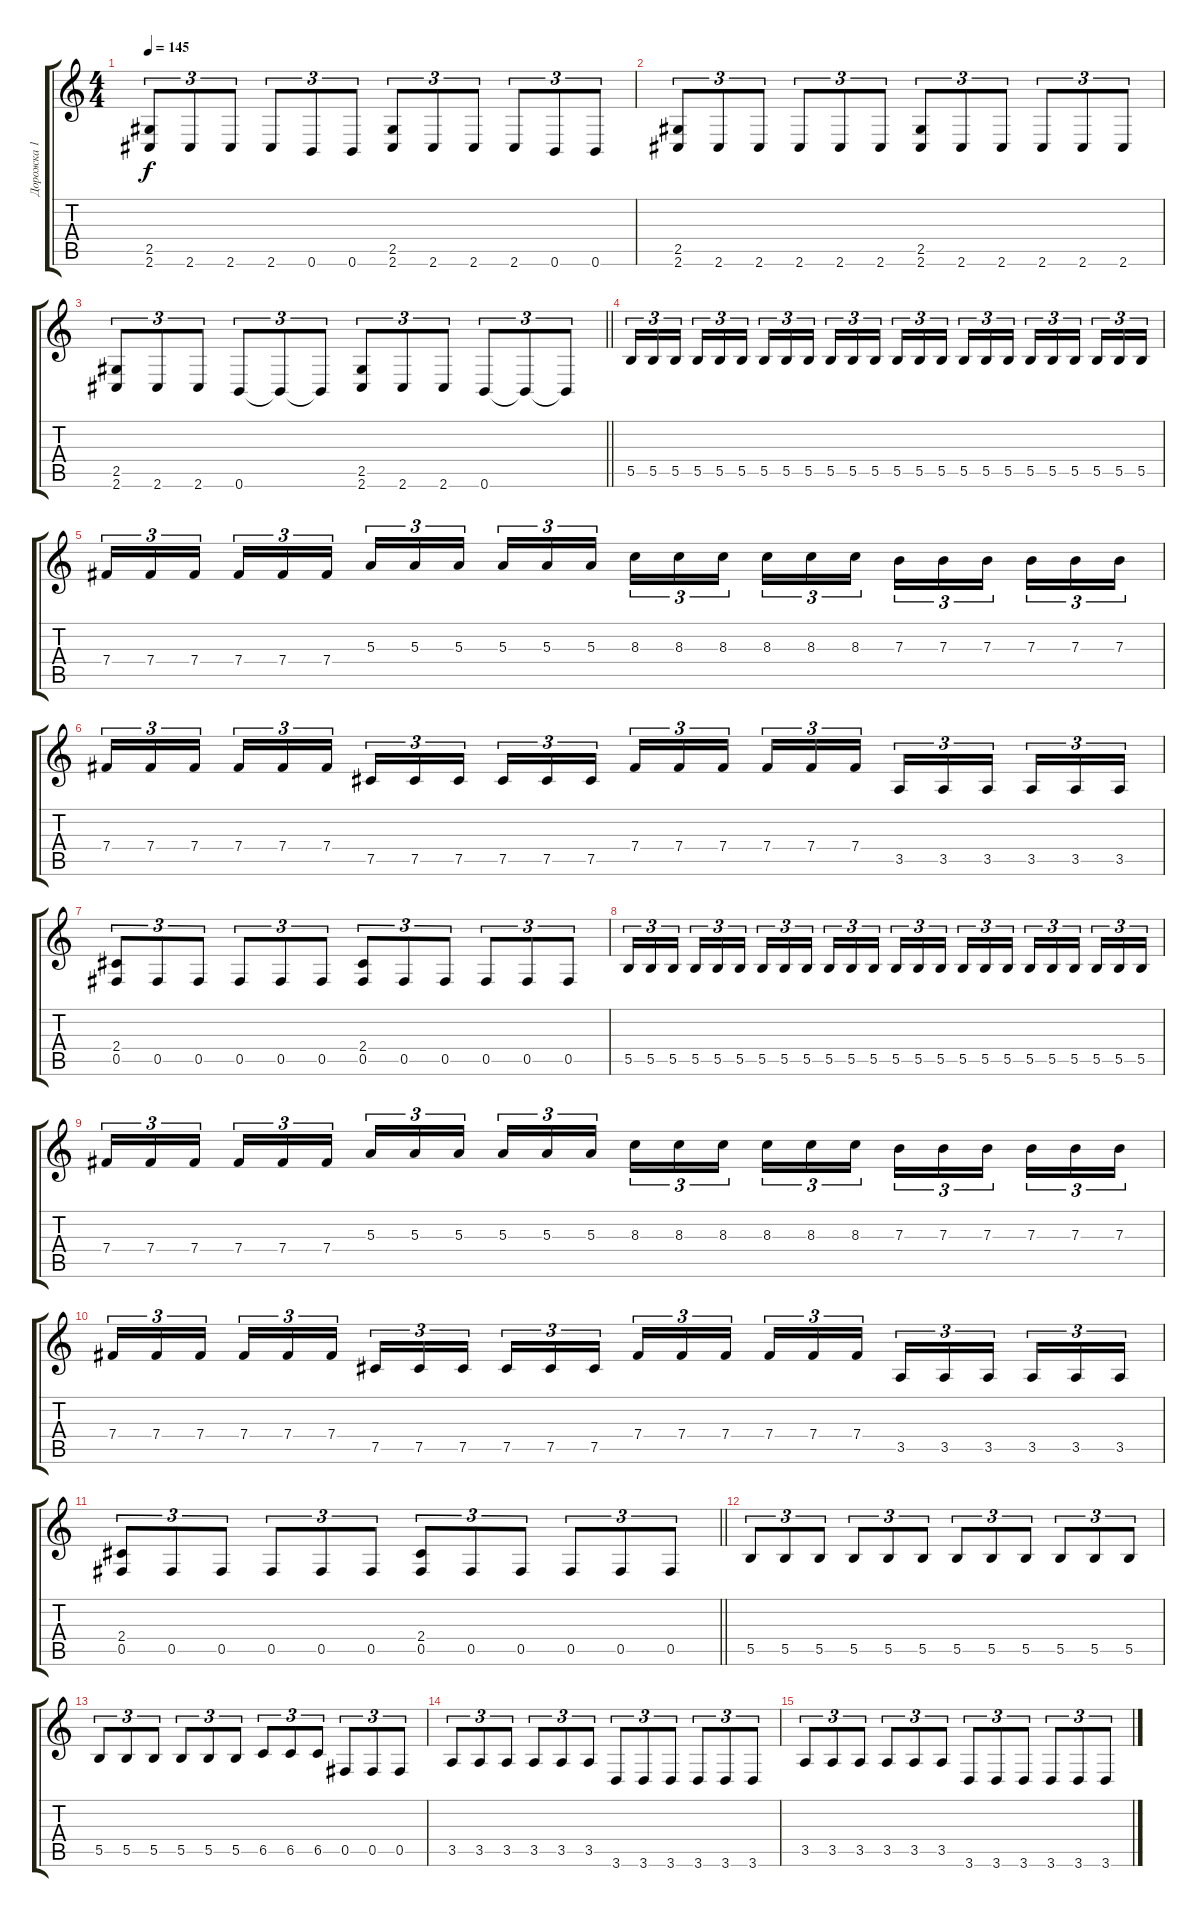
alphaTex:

\track ("Дорожка 1" "Дорожка 1") {instrument distortionguitar}
\staff {score tabs}
\tuning (Db4 Ab3 E3 B2 Gb2 B1) {hide}
\ts (4 4)
\tempo 145
\clef g2
\ks c
(2.5 2.6).8{tu (3 2) dy f} 2.6.8{tu (3 2)} 2.6.8{tu (3 2)} 2.6.8{tu (3 2)} 0.6.8{tu (3 2)} 0.6.8{tu (3 2)} (2.5 2.6).8{tu (3 2)} 2.6.8{tu (3 2)} 2.6.8{tu (3 2)} 2.6.8{tu (3 2)} 0.6.8{tu (3 2)} 0.6.8{tu (3 2)} |
(2.5 2.6).8{tu (3 2)} 2.6.8{tu (3 2)} 2.6.8{tu (3 2)} 2.6.8{tu (3 2)} 2.6.8{tu (3 2)} 2.6.8{tu (3 2)} (2.5 2.6).8{tu (3 2)} 2.6.8{tu (3 2)} 2.6.8{tu (3 2)} 2.6.8{tu (3 2)} 2.6.8{tu (3 2)} 2.6.8{tu (3 2)} |
\barLineRight lightlight
(2.5 2.6).8{tu (3 2)} 2.6.8{tu (3 2)} 2.6.8{tu (3 2)} 0.6.8{tu (3 2)} 0.6{t}.8{tu (3 2)} 0.6{t}.8{tu (3 2)} (2.5 2.6).8{tu (3 2)} 2.6.8{tu (3 2)} 2.6.8{tu (3 2)} 0.6.8{tu (3 2)} 0.6{t}.8{tu (3 2)} 0.6{t}.8{tu (3 2)} |
\section ("" " ")
5.5.16{tu (3 2)} 5.5.16{tu (3 2)} 5.5.16{tu (3 2) beam splitsecondary} 5.5.16{tu (3 2)} 5.5.16{tu (3 2)} 5.5.16{tu (3 2)} 5.5.16{tu (3 2)} 5.5.16{tu (3 2)} 5.5.16{tu (3 2) beam splitsecondary} 5.5.16{tu (3 2)} 5.5.16{tu (3 2)} 5.5.16{tu (3 2)} 5.5.16{tu (3 2)} 5.5.16{tu (3 2)} 5.5.16{tu (3 2) beam splitsecondary} 5.5.16{tu (3 2)} 5.5.16{tu (3 2)} 5.5.16{tu (3 2)} 5.5.16{tu (3 2)} 5.5.16{tu (3 2)} 5.5.16{tu (3 2) beam splitsecondary} 5.5.16{tu (3 2)} 5.5.16{tu (3 2)} 5.5.16{tu (3 2)} |
7.4.16{tu (3 2)} 7.4.16{tu (3 2)} 7.4.16{tu (3 2) beam splitsecondary} 7.4.16{tu (3 2)} 7.4.16{tu (3 2)} 7.4.16{tu (3 2)} 5.3.16{tu (3 2)} 5.3.16{tu (3 2)} 5.3.16{tu (3 2) beam splitsecondary} 5.3.16{tu (3 2)} 5.3.16{tu (3 2)} 5.3.16{tu (3 2)} 8.3.16{tu (3 2)} 8.3.16{tu (3 2)} 8.3.16{tu (3 2) beam splitsecondary} 8.3.16{tu (3 2)} 8.3.16{tu (3 2)} 8.3.16{tu (3 2)} 7.3.16{tu (3 2)} 7.3.16{tu (3 2)} 7.3.16{tu (3 2) beam splitsecondary} 7.3.16{tu (3 2)} 7.3.16{tu (3 2)} 7.3.16{tu (3 2)} |
7.4.16{tu (3 2)} 7.4.16{tu (3 2)} 7.4.16{tu (3 2) beam splitsecondary} 7.4.16{tu (3 2)} 7.4.16{tu (3 2)} 7.4.16{tu (3 2)} 7.5.16{tu (3 2)} 7.5.16{tu (3 2)} 7.5.16{tu (3 2) beam splitsecondary} 7.5.16{tu (3 2)} 7.5.16{tu (3 2)} 7.5.16{tu (3 2)} 7.4.16{tu (3 2)} 7.4.16{tu (3 2)} 7.4.16{tu (3 2) beam splitsecondary} 7.4.16{tu (3 2)} 7.4.16{tu (3 2)} 7.4.16{tu (3 2)} 3.5.16{tu (3 2)} 3.5.16{tu (3 2)} 3.5.16{tu (3 2) beam splitsecondary} 3.5.16{tu (3 2)} 3.5.16{tu (3 2)} 3.5.16{tu (3 2)} |
(2.4 0.5).8{tu (3 2)} 0.5.8{tu (3 2)} 0.5.8{tu (3 2)} 0.5.8{tu (3 2)} 0.5.8{tu (3 2)} 0.5.8{tu (3 2)} (2.4 0.5).8{tu (3 2)} 0.5.8{tu (3 2)} 0.5.8{tu (3 2)} 0.5.8{tu (3 2)} 0.5.8{tu (3 2)} 0.5.8{tu (3 2)} |
5.5.16{tu (3 2)} 5.5.16{tu (3 2)} 5.5.16{tu (3 2) beam splitsecondary} 5.5.16{tu (3 2)} 5.5.16{tu (3 2)} 5.5.16{tu (3 2)} 5.5.16{tu (3 2)} 5.5.16{tu (3 2)} 5.5.16{tu (3 2) beam splitsecondary} 5.5.16{tu (3 2)} 5.5.16{tu (3 2)} 5.5.16{tu (3 2)} 5.5.16{tu (3 2)} 5.5.16{tu (3 2)} 5.5.16{tu (3 2) beam splitsecondary} 5.5.16{tu (3 2)} 5.5.16{tu (3 2)} 5.5.16{tu (3 2)} 5.5.16{tu (3 2)} 5.5.16{tu (3 2)} 5.5.16{tu (3 2) beam splitsecondary} 5.5.16{tu (3 2)} 5.5.16{tu (3 2)} 5.5.16{tu (3 2)} |
7.4.16{tu (3 2)} 7.4.16{tu (3 2)} 7.4.16{tu (3 2) beam splitsecondary} 7.4.16{tu (3 2)} 7.4.16{tu (3 2)} 7.4.16{tu (3 2)} 5.3.16{tu (3 2)} 5.3.16{tu (3 2)} 5.3.16{tu (3 2) beam splitsecondary} 5.3.16{tu (3 2)} 5.3.16{tu (3 2)} 5.3.16{tu (3 2)} 8.3.16{tu (3 2)} 8.3.16{tu (3 2)} 8.3.16{tu (3 2) beam splitsecondary} 8.3.16{tu (3 2)} 8.3.16{tu (3 2)} 8.3.16{tu (3 2)} 7.3.16{tu (3 2)} 7.3.16{tu (3 2)} 7.3.16{tu (3 2) beam splitsecondary} 7.3.16{tu (3 2)} 7.3.16{tu (3 2)} 7.3.16{tu (3 2)} |
7.4.16{tu (3 2)} 7.4.16{tu (3 2)} 7.4.16{tu (3 2) beam splitsecondary} 7.4.16{tu (3 2)} 7.4.16{tu (3 2)} 7.4.16{tu (3 2)} 7.5.16{tu (3 2)} 7.5.16{tu (3 2)} 7.5.16{tu (3 2) beam splitsecondary} 7.5.16{tu (3 2)} 7.5.16{tu (3 2)} 7.5.16{tu (3 2)} 7.4.16{tu (3 2)} 7.4.16{tu (3 2)} 7.4.16{tu (3 2) beam splitsecondary} 7.4.16{tu (3 2)} 7.4.16{tu (3 2)} 7.4.16{tu (3 2)} 3.5.16{tu (3 2)} 3.5.16{tu (3 2)} 3.5.16{tu (3 2) beam splitsecondary} 3.5.16{tu (3 2)} 3.5.16{tu (3 2)} 3.5.16{tu (3 2)} |
\barLineRight lightlight
(2.4 0.5).8{tu (3 2)} 0.5.8{tu (3 2)} 0.5.8{tu (3 2)} 0.5.8{tu (3 2)} 0.5.8{tu (3 2)} 0.5.8{tu (3 2)} (2.4 0.5).8{tu (3 2)} 0.5.8{tu (3 2)} 0.5.8{tu (3 2)} 0.5.8{tu (3 2)} 0.5.8{tu (3 2)} 0.5.8{tu (3 2)} |
\section ("" " ")
5.5.8{tu (3 2)} 5.5.8{tu (3 2)} 5.5.8{tu (3 2)} 5.5.8{tu (3 2)} 5.5.8{tu (3 2)} 5.5.8{tu (3 2)} 5.5.8{tu (3 2)} 5.5.8{tu (3 2)} 5.5.8{tu (3 2)} 5.5.8{tu (3 2)} 5.5.8{tu (3 2)} 5.5.8{tu (3 2)} |
5.5.8{tu (3 2)} 5.5.8{tu (3 2)} 5.5.8{tu (3 2)} 5.5.8{tu (3 2)} 5.5.8{tu (3 2)} 5.5.8{tu (3 2)} 6.5.8{tu (3 2)} 6.5.8{tu (3 2)} 6.5.8{tu (3 2)} 0.5.8{tu (3 2)} 0.5.8{tu (3 2)} 0.5.8{tu (3 2)} |
3.5.8{tu (3 2)} 3.5.8{tu (3 2)} 3.5.8{tu (3 2)} 3.5.8{tu (3 2)} 3.5.8{tu (3 2)} 3.5.8{tu (3 2)} 3.6.8{tu (3 2)} 3.6.8{tu (3 2)} 3.6.8{tu (3 2)} 3.6.8{tu (3 2)} 3.6.8{tu (3 2)} 3.6.8{tu (3 2)} |
3.5.8{tu (3 2)} 3.5.8{tu (3 2)} 3.5.8{tu (3 2)} 3.5.8{tu (3 2)} 3.5.8{tu (3 2)} 3.5.8{tu (3 2)} 3.6.8{tu (3 2)} 3.6.8{tu (3 2)} 3.6.8{tu (3 2)} 3.6.8{tu (3 2)} 3.6.8{tu (3 2)} 3.6.8{tu (3 2)}
